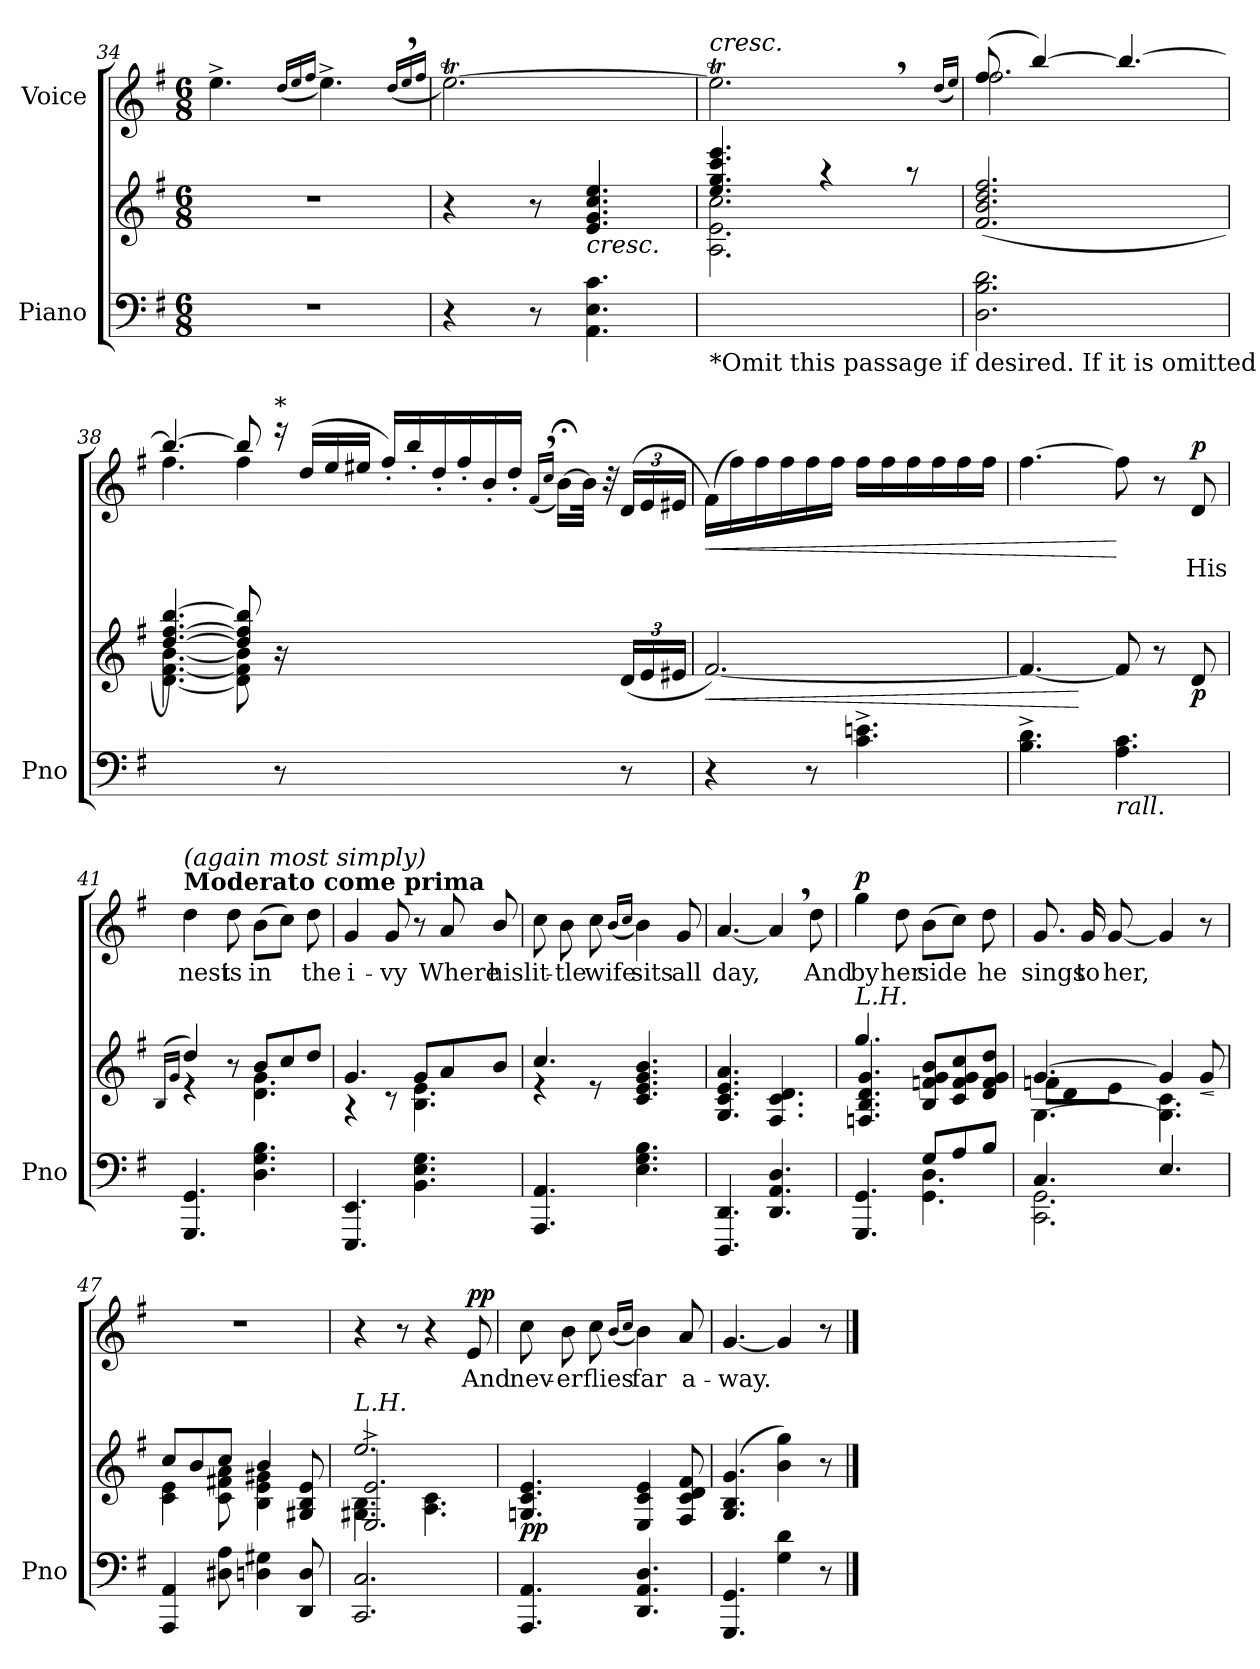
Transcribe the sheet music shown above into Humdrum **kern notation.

**kern	**kern	**dynam	**kern	**text	**dynam
*part2	*part2	*part2	*part1	*part1	*part1
*staff3	*staff2	*staff2/3	*staff1	*staff1	*staff1
*I"Piano	*	*	*I"Voice	*	*
*I'Pno	*	*	*	*	*
*clefF4	*clefG2	*	*clefG2	*	*
*k[f#]	*k[f#]	*	*k[f#]	*	*
*M6/8	*M6/8	*	*M6/8	*	*
=34	=34	=34	=34	=34	=34
2.r	2.r	.	4.ee^\	.	.
.	.	.	(16qdd/LL	.	.
.	.	.	16qee/	.	.
.	.	.	16qff#/JJ	.	.
.	.	.	4.ee^,\)	.	.
.	.	.	(16qdd/LL	.	.
.	.	.	16qee/	.	.
.	.	.	16qff#/JJ	.	.
=35	=35	=35	=35	=35	=35
4r	4r	.	[2.eeT\)	.	.
8r	8r	.	.	.	.
!	!	!LO:HP:b	!	!	!
4.AA\ 4.E\ 4.c\	4.e/ 4.g/ 4.cc/ 4.ee/	<	.	.	.
!!LO:LB:g=z
=36	=36	=36	=36	=36	=36
*	*^	*	*	*	*
!	!	!	!	!LO:TX:a:i:t=cresc.	!	!
!LO:TX:b:t=*Omit this passage if desired. If it is omitted however, omit it also in symphony of song.	!	!	!	!	!	!
2.ryy	4.ee/ 4.gg/ 4.ccc/ 4.eee/	2.A\ 2.e\ 2.cc\	.	2.eeT,\]	.	.
.	4r	.	.	.	.	.
.	8r	.	.	.	.	.
*	*v	*v	*	*	*	*
.	.	.	(16qdd/LL	.	.
.	.	.	16qee/JJ)	.	.
=37	=37	=37	=37	=37	=37
*	*	*	*^	*	*
(2.D\ 2.B\ 2.d\	(>2.f#/ 2.b/ 2.dd/ 2.ff#/	.	(8ff#/	2.ff#\	.	.
.	.	.	[4bb/)	.	.	.
.	.	.	4.bb/_	.	.	.
=38	=38	=38	=38	=38	=38	=38
*	*^	*	*	*	*	*
2ryy	[>4.dd/ [4.ff#/ [4.bb/)	[4.d\ [4.f#\ [<4.b\)	.	4.bb/_	4.ff#\	.	.
.	8dd/] 8ff#/] 8bb/]	8d\] 8f#\] 8b\]	.	8bb/]	4ff#\	.	.
!	!	!	!	!LO:TX:a:t=*	!	!	!
8r	16r	2..ryy	.	16r	.	.	.
!	!	!	!	!	!	!LO:LY:b	!
.	16ryy	.	.	(<16dd!/LL	.	.	.
8ryy	8ryy	.	.	16ee!/	8ryy	.	.
.	.	.	.	16ee#X!/JJ	.	.	.
8ryy	8ryy	.	.	16ff#'!/LL)	8ryy	.	.
.	.	.	.	16bb'!/	.	.	.
8ryy	8ryy	.	.	16dd'!/	8ryy	.	.
.	.	.	.	16ff#'!/	.	.	.
8ryy	8ryy	.	.	16b'!/	8ryy	.	.
.	.	.	.	16dd',!/JJ	.	.	.
.	.	.	.	(16qf#/LL	.	.	.
.	.	.	.	16qcc/JJ	.	.	.
8ryy	8ryy	.	.	[16b;<!\LL)	8ryy	.	.
.	.	.	.	32b!\JJk]	.	.	.
.	.	.	.	32r	.	.	.
*	*Xbrackettup	*	*	*Xbrackettup	*	*	*
8r	(24d/LL	.	.	(24d/LL	8ryy	.	.
.	24e/	.	.	24e/	.	.	.
.	24e#X/JJ	.	.	24e#X/JJ	.	.	.
*	*v	*v	*	*	*	*	*
*	*	*	*v	*v	*	*
!!LO:PB:g=z
=39	=39	=39	=39	=39	=39
!	!	!LO:HP:b	!	!	!LO:HP:b
4r	[2.f#/)	<	(16f#\LL)	.	<
.	.	.	16ff#\)	.	.
.	.	.	16ff#\	.	.
.	.	.	16ff#\	.	.
8r	.	.	16ff#\	.	.
.	.	.	16ff#\JJ	.	.
4.c\^ 4.en\^	.	.	16ff#\LL	.	.
.	.	.	16ff#\	.	.
.	.	.	16ff#\	.	.
.	.	.	16ff#\	.	.
.	.	.	16ff#\	.	.
.	.	.	16ff#\JJ	.	.
=40	=40	=40	=40	=40	=40
*	*^	*	*	*	*
4.B\^ 4.d\^	4.f#/_	4ryy	.	[4.ff#\	.	.
.	.	8ryy	[	.	.	.
!LO:TX:b:i:t=rall.	!	!	!	!	!	!
4.A\ 4.c\	8f#/]	4.ryy	.	8ff#\]	.	[
.	8r	.	.	8r	.	.
!	!	!	!LO:DY:b	!	!LO:LY:b	!LO:DY:a
.	8d/	.	p	8d/	His	p
!!LO:LB:g=z
=41	=41	=41	=41	=41	=41	=41
.	(>16qB/LL	.	.	.	.	.
.	16qg/JJ	.	.	.	.	.
!	!	!	!	!LO:TX:a:B:t=Moderato come prima	!	!
!	!	!	!	!LO:TX:a:i:t=(again most simply)	!	!
!	!	!	!	!	!LO:LY:b	!
4.GGG/ 4.GG/	4dd/)	4r	.	4dd\	nest	.
!	!	!	!	!	!LO:LY:b	!
.	8r	8ryy	.	8dd\	is	.
!	!	!	!	!	!LO:LY:b	!
4.D\ 4.G\ 4.B\	8b/L	4.d\ 4.g\	.	(8b\L	in	.
.	8cc/	.	.	8cc\J)	.	.
!	!	!	!	!	!LO:LY:b	!
.	8dd/J	.	.	8dd\	the	.
=42	=42	=42	=42	=42	=42	=42
!	!	!	!	!	!LO:LY:b	!
4.EEE/ 4.EE/	4.g/	4r	.	4g/	i-	.
!	!	!	!	!	!LO:LY:b	!
.	.	8r	.	8g/	-vy	.
4.BB\ 4.E\ 4.G\	8g/L	4.B\ 4.e\	.	8r	.	.
!	!	!	!	!	!LO:LY:b	!
.	8a/	.	.	8a/	Where	.
!	!	!	!	!	!LO:LY:b	!
.	8b/J	.	.	8b/	his	.
!!LO:LB:g=z
=43	=43	=43	=43	=43	=43	=43
!	!	!	!	!	!LO:LY:b	!
4.AAA/ 4.AA/	4.cc/	4r	.	8cc\	lit-	.
!	!	!	!	!	!LO:LY:b	!
.	.	.	.	8b\	-tle	.
!	!	!	!	!	!LO:LY:b	!
.	.	8r	.	8cc\	wife	.
.	.	.	.	(16qb/LL	.	.
.	.	.	.	16qcc/JJ	.	.
!	!	!	!	!	!LO:LY:b	!
4.E\ 4.G\ 4.B\	4.c/ 4.e/ 4.g/ 4.b/	4.ryy	.	4b\)	sits	.
!	!	!	!	!	!LO:LY:b	!
.	.	.	.	8g/	all	.
*	*v	*v	*	*	*	*
=44	=44	=44	=44	=44	=44
!	!	!	!	!LO:LY:b	!
4.DDD/ 4.DD/	4.G/ 4.c/ 4.e/ 4.a/	.	[4.a/	day,	.
4.DD/ 4.AA/ 4.D/	4.F#/ 4.c/ 4.d/	.	4a,/]	.	.
!	!	!	!	!LO:LY:b	!
.	.	.	8dd\	And	.
!!LO:PB:g=z
=45	=45	=45	=45	=45	=45
*^	*^	*	*	*	*
!	!	!LO:TX:a:i:t=L.H.	!	!	!	!	!
!	!	!	!	!	!	!LO:LY:b	!LO:DY:a
4.GGG/ 4.GG/	4.ryy	4.gg/	4.Fn/ 4.B/ 4.d/ 4.g/	.	4gg\	by	p
!	!	!	!	!	!	!LO:LY:b	!
.	.	.	.	.	8dd\	her	.
!	!	!	!	!	!	!LO:LY:b	!
8G/L	4.GG\ 4.D\	8B/ 8fn/ 8g/ 8b/L	4.ryy	.	(8b\L	side	.
8A/	.	8c/ 8f/ 8g/ 8cc/	.	.	8cc\J)	.	.
!	!	!	!	!	!	!LO:LY:b	!
8B/J	.	8d/ 8f/ 8g/ 8dd/J	.	.	8dd\	he	.
=46	=46	=46	=46	=46	=46	=46	=46
*	*	*	*^	*	*	*	*
!	!	!	!	!	!	!	!LO:LY:b	!
4.C/	2.CC\ 2.GG\	[4.g/	8fn\L	[4.G\	.	8.g/	sings	.
.	.	.	8d\	.	.	.	.	.
!	!	!	!	!	!	!	!LO:LY:b	!
.	.	.	.	.	.	16g/	to	.
!	!	!	!	!	!	!	!LO:LY:b	!
.	.	.	8e\J	.	.	[8g/	her,	.
4.E/	.	4g/]	4.G\] 4.c\	4.ryy	.	4g/]	.	.
!	!	!	!	!	!LO:HP:b	!	!	!
.	.	8g/	.	.	<	8r	.	.
*v	*v	*	*	*	*	*	*	*
*	*v	*v	*v	*	*	*	*
.	.	[	.	.	.
!!LO:LB:g=z
=47	=47	=47	=47	=47	=47
*	*^	*	*	*	*
4AAA/ 4AA/	8cc/L	4c\ 4e\	.	2.r	.	.
.	8b/	.	.	.	.	.
8D#X\ 8A\	8cc/J	8c\ 8f#X\ 8a\	.	.	.	.
4Dn\ 4G#X\	4b/	4B\ 4e\ 4g#X\	.	.	.	.
8DD/ 8D/	8G#X/ 8B/ 8e/	8ryy	.	.	.	.
=48	=48	=48	=48	=48	=48	=48
*	*	*^	*	*	*	*
!	!LO:TX:a:i:t=L.H.	!	!	!	!	!	!
2.CC/ 2.C/	2.ee/	4.G#X\ 4.B\	2.E/^ 2.e/^	.	4r	.	.
.	.	.	.	.	8r	.	.
.	.	4.A\ 4.c\	.	.	4r	.	.
!	!	!	!	!	!	!LO:LY:b	!LO:DY:a
.	.	.	.	.	8e/	And	pp
*	*v	*v	*v	*	*	*	*
.	.	[	.	.	.
!!LO:LB:g=z
=49	=49	=49	=49	=49	=49
!	!	!LO:DY:b	!	!LO:LY:b	!
4.AAA/ 4.AA/	4.Gn/ 4.c/ 4.e/	pp	8cc\	nev-	.
!	!	!	!	!LO:LY:b	!
.	.	.	8b\	-er	.
!	!	!	!	!LO:LY:b	!
.	.	.	8cc\	flies	.
.	.	.	(16qb/LL	.	.
.	.	.	16qcc/JJ	.	.
!	!	!	!	!LO:LY:b	!
4.DD/ 4.AA/ 4.D/	4E/ 4c/ 4e/	.	4b\)	far	.
!	!	!	!	!LO:LY:b	!
.	8F#/ 8c/ 8d/ 8f#/	.	8a/	a-	.
=50	=50	=50	=50	=50	=50
!	!	!	!	!LO:LY:b	!
4.GGG/ 4.GG/	(4.G/ 4.B/ 4.g/	.	[4.g/	-way.	.
4G\ 4d\	4b\ 4gg\)	.	4g/]	.	.
8r	8r	.	8r	.	.
==	==	==	==	==	==
*-	*-	*-	*-	*-	*-
